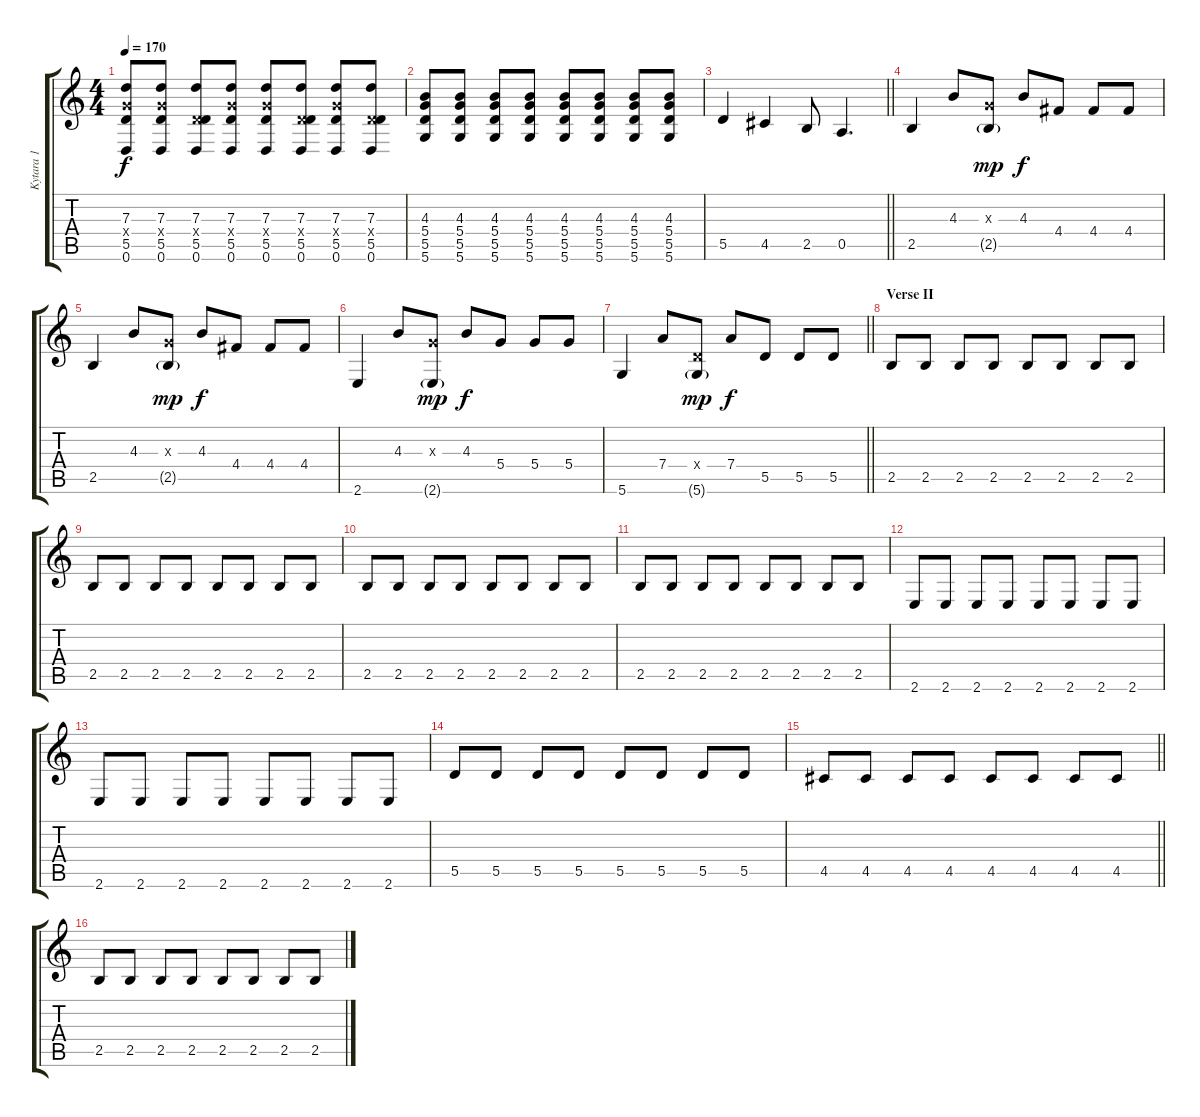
\track ("Kytara 1" "Kytara 1") {instrument distortionguitar}
\staff {score tabs}
\tuning (E4 B3 G3 D3 A2 D2) {hide}
\ts (4 4)
\tempo 170
\clef g2
\ks c
(7.3 5.4{x} 5.5 0.6).8{dy f} (7.3 5.4{x} 5.5 0.6).8 (7.3 0.4{x} 5.5 0.6).8 (7.3 5.4{x} 5.5 0.6).8 (7.3 5.4{x} 5.5 0.6).8 (7.3 0.4{x} 5.5 0.6).8 (7.3 5.4{x} 5.5 0.6).8 (7.3 0.4{x} 5.5 0.6).8 |
(4.3 5.4 5.5 5.6).8 (4.3 5.4 5.5 5.6).8 (4.3 5.4 5.5 5.6).8 (4.3 5.4 5.5 5.6).8 (4.3 5.4 5.5 5.6).8 (4.3 5.4 5.5 5.6).8 (4.3 5.4 5.5 5.6).8 (4.3 5.4 5.5 5.6).8 |
\barLineRight lightlight
5.5.4 4.5.4 2.5.8 0.5.4{d} |
\section ("" "")
2.5.4 4.3.8 (0.3{x} 2.5{g}).8{dy mp} 4.3.8{dy f} 4.4.8 4.4.8 4.4.8 |
2.5.4 4.3.8 (0.3{x} 2.5{g}).8{dy mp} 4.3.8{dy f} 4.4.8 4.4.8 4.4.8 |
2.6.4 4.3.8 (0.3{x} 2.6{g}).8{dy mp} 4.3.8{dy f} 5.4.8 5.4.8 5.4.8 |
\barLineRight lightlight
5.6.4 7.4.8 (0.4{x} 5.6{g}).8{dy mp} 7.4.8{dy f} 5.5.8 5.5.8 5.5.8 |
\section ("" "Verse II")
2.5.8 2.5.8 2.5.8 2.5.8 2.5.8 2.5.8 2.5.8 2.5.8 |
2.5.8 2.5.8 2.5.8 2.5.8 2.5.8 2.5.8 2.5.8 2.5.8 |
2.5.8 2.5.8 2.5.8 2.5.8 2.5.8 2.5.8 2.5.8 2.5.8 |
2.5.8 2.5.8 2.5.8 2.5.8 2.5.8 2.5.8 2.5.8 2.5.8 |
2.6.8 2.6.8 2.6.8 2.6.8 2.6.8 2.6.8 2.6.8 2.6.8 |
2.6.8 2.6.8 2.6.8 2.6.8 2.6.8 2.6.8 2.6.8 2.6.8 |
5.5.8 5.5.8 5.5.8 5.5.8 5.5.8 5.5.8 5.5.8 5.5.8 |
\barLineRight lightlight
4.5.8 4.5.8 4.5.8 4.5.8 4.5.8 4.5.8 4.5.8 4.5.8 |
2.5.8 2.5.8 2.5.8 2.5.8 2.5.8 2.5.8 2.5.8 2.5.8
